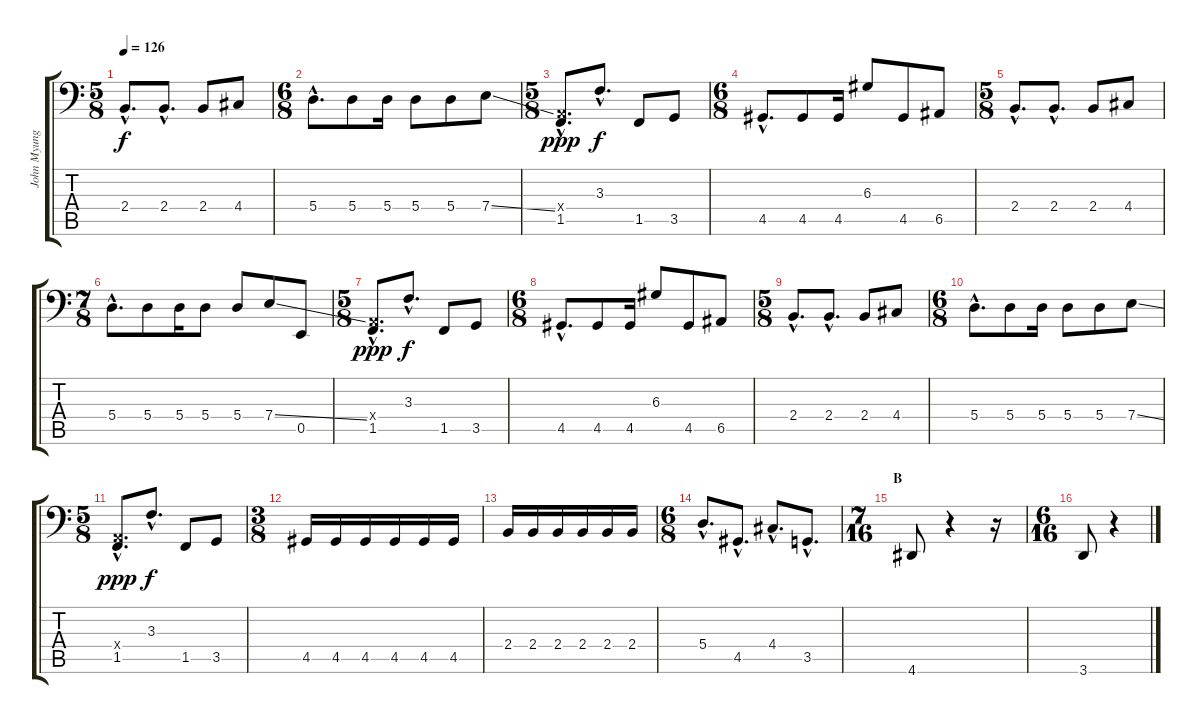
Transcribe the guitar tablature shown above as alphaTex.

\track ("John Myung" "John Myung") {instrument electricbassfinger}
\staff {score tabs}
\tuning (C3 G2 D2 A1 E1 B0) {hide}
\ts (5 8)
\tempo 126
\clef f4
\ks c
2.4{hac}.8{d dy f} 2.4{hac}.8{d} 2.4.8 4.4.8 |
\ts (6 8)
5.4{hac}.8{d} 5.4.8 5.4.16 5.4.8 5.4.8 7.4{ss}.8 |
\ts (5 8)
(0.4{hac x} 1.5{hac}).8{d dy ppp} 3.3{hac}.8{d dy f} 1.5.8 3.5.8 |
\ts (6 8)
4.5{hac}.8{d} 4.5.8 4.5.16 6.3.8 4.5.8 6.5.8 |
\ts (5 8)
2.4{hac}.8{d} 2.4{hac}.8{d} 2.4.8 4.4.8 |
\ts (7 8)
5.4{hac}.8{d} 5.4.8 5.4.16 5.4.8 5.4.8 7.4{ss}.8 0.5.8 |
\ts (5 8)
(0.4{hac x} 1.5{hac}).8{d dy ppp} 3.3{hac}.8{d dy f} 1.5.8 3.5.8 |
\ts (6 8)
4.5{hac}.8{d} 4.5.8 4.5.16 6.3.8 4.5.8 6.5.8 |
\ts (5 8)
2.4{hac}.8{d} 2.4{hac}.8{d} 2.4.8 4.4.8 |
\ts (6 8)
5.4{hac}.8{d} 5.4.8 5.4.16 5.4.8 5.4.8 7.4{ss}.8 |
\ts (5 8)
(0.4{hac x} 1.5{hac}).8{d dy ppp} 3.3{hac}.8{d dy f} 1.5.8 3.5.8 |
\ts (3 8)
4.5.16 4.5.16 4.5.16 4.5.16 4.5.16 4.5.16 |
2.4.16 2.4.16 2.4.16 2.4.16 2.4.16 2.4.16 |
\ts (6 8)
5.4{hac}.8{d} 4.5{hac}.8{d} 4.4{hac}.8{d} 3.5{hac}.8{d} |
\ts (7 16)
\section ("" "B")
4.6.8 r.4 r.16 |
\ts (6 16)
3.6.8 r.4
